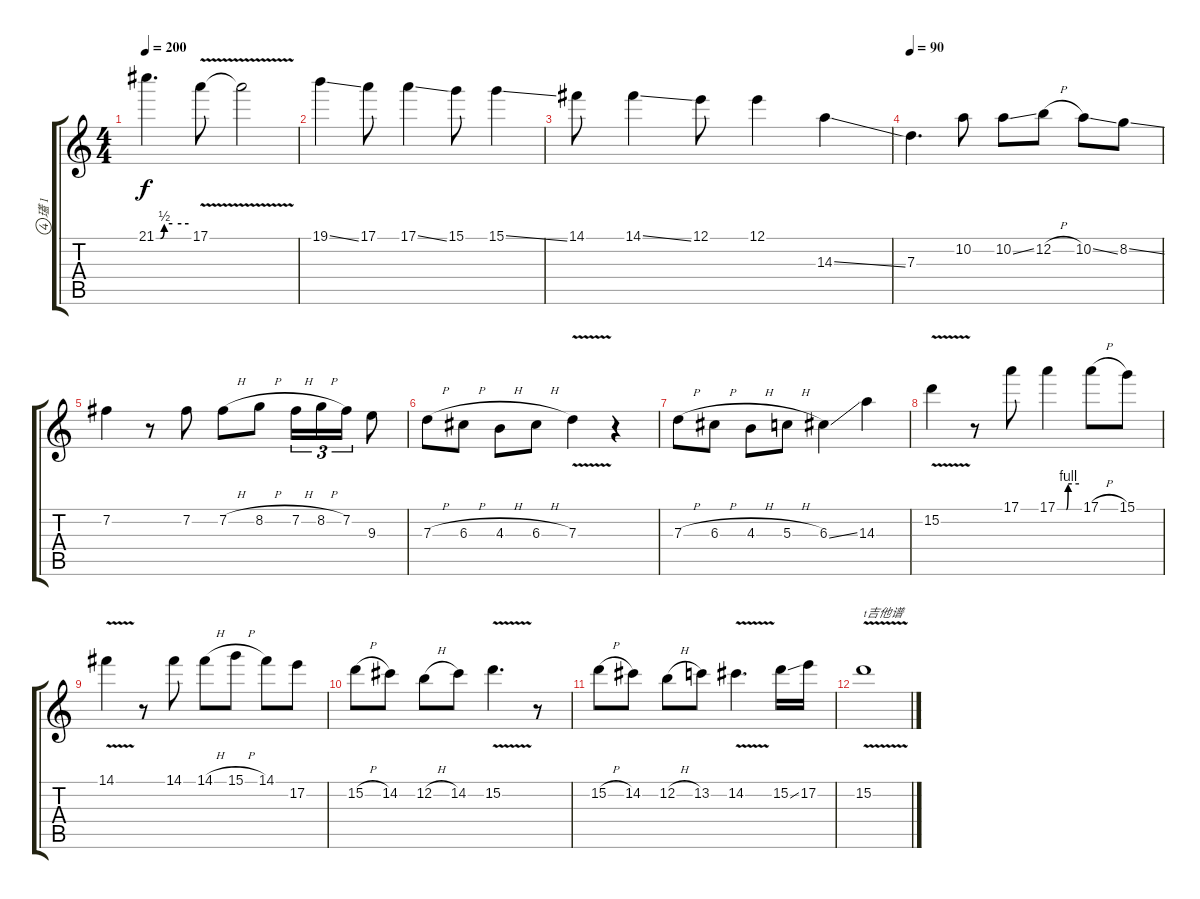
\track ("瓂 1" "瓂 1") {instrument distortionguitar}
\staff {score tabs}
\tuning (E4 B3 G3 D3 A2 E2) {hide}
\ts (4 4)
\tempo 200
\clef g2
\ks c
21.1{be (custom 0 0 8 0 15 2 30 2 60 2)}.4{d dy f} 17.1{v}.8 17.1{t}.2 |
19.1{ss}.4 17.1.8 17.1{ss}.4 15.1.8 15.1{ss}.4 |
14.1.8 14.1{ss}.4 12.1.8 12.1.4 14.3{ss}.4 |
\tempo 90
7.3.4{d} 10.2.8 10.2{ss}.8 12.2{h}.8 10.2{ss}.8 8.2{ss}.8 |
7.2.4 r.8 7.2.8 7.2{h}.8 8.2{h}.8 7.2{h}.16{tu (3 2)} 8.2{h}.16{tu (3 2)} 7.2.16{tu (3 2)} 9.3.8 |
7.3{h}.8 6.3{h}.8 4.3{h}.8 6.3{h}.8 7.3{v}.4 r.4 |
7.3{h}.8 6.3{h}.8 4.3{h}.8 5.3{h}.8 6.3{ss}.4 14.3.4 |
15.2{v}.4 r.8 17.1.8 17.1{be (custom 0 0 25 0 30 4 60 4)}.4 17.1{h}.8 15.1.8 |
14.1{v}.4 r.8 14.1.8 14.1{h}.8 15.1{h}.8 14.1.8 17.2.8 |
15.2{h}.8 14.2.8 12.2{h}.8 14.2.8 15.2{v}.4{d} r.8 |
15.2{h}.8 14.2.8 12.2{h}.8 13.2.8 14.2{v}.4{d} 15.2{ss}.16 17.2.16 |
15.2{v}.1{txt "t吉他谱"}
